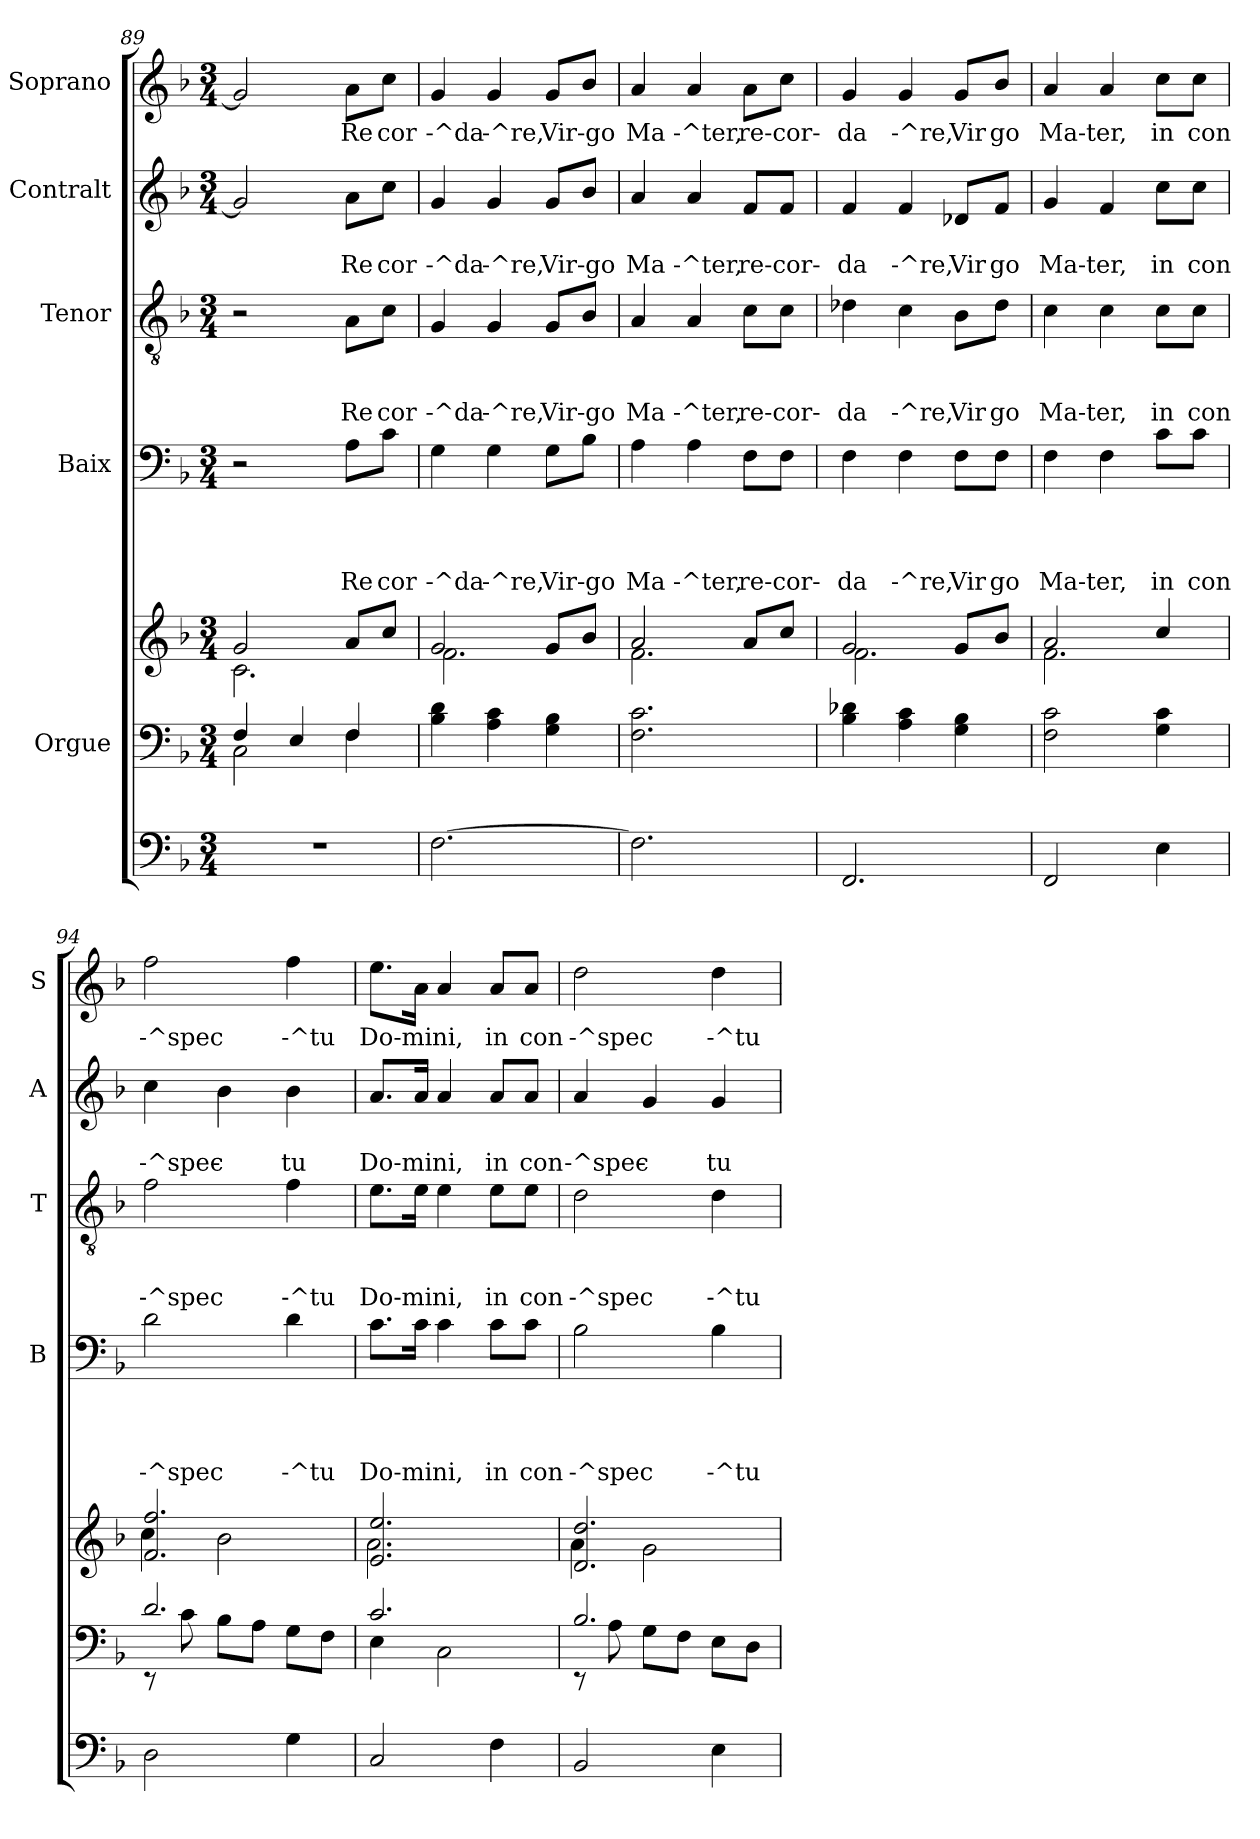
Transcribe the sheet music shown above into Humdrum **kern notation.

**kern	**kern	**kern	**kern	**text	**text	**text	**text	**kern	**text	**text	**text	**kern	**text	**text	**kern	**text
*part6	*part5	*part5	*part4	*part4	*part4	*part4	*part4	*part3	*part3	*part3	*part3	*part2	*part2	*part2	*part1	*part1
*staff7	*staff6	*staff5	*staff4	*staff4	*staff4	*staff4	*staff4	*staff3	*staff3	*staff3	*staff3	*staff2	*staff2	*staff2	*staff1	*staff1
*	*I"Orgue	*	*I"Baix	*	*	*	*	*I"Tenor	*	*	*	*I"Contralt	*	*	*I"Soprano	*
*	*	*	*I'B	*	*	*	*	*I'T	*	*	*	*I'A	*	*	*I'S	*
*clefF4	*clefF4	*clefG2	*clefF4	*	*	*	*	*clefGv2	*	*	*	*clefG2	*	*	*clefG2	*
*k[b-]	*k[b-]	*k[b-]	*k[b-]	*	*	*	*	*k[b-]	*	*	*	*k[b-]	*	*	*k[b-]	*
*F:	*F:	*F:	*F:	*	*	*	*	*F:	*	*	*	*F:	*	*	*F:	*
*M3/4	*M3/4	*M3/4	*M3/4	*	*	*	*	*M3/4	*	*	*	*M3/4	*	*	*M3/4	*
=89	=89	=89	=89	=89	=89	=89	=89	=89	=89	=89	=89	=89	=89	=89	=89	=89
*	*^	*^	*	*	*	*	*	*	*	*	*	*	*	*	*	*
2.r	4F/	2C\	2g/	2.c\	2r	.	.	.	.	2r	.	.	.	2g/]	.	.	2g/]	.
.	4E/	.	.	.	.	.	.	.	.	.	.	.	.	.	.	.	.	.
!	!	!	!	!	!	!	!	!	!LO:LY:b	!	!	!	!LO:LY:b	!	!	!LO:LY:b	!	!LO:LY:b
.	4F/	4F\	8a/L	.	8A\L	.	.	.	Re	8A\L	.	.	Re	8a\L	.	Re	8a\L	Re
!	!	!	!	!	!	!	!	!	!LO:LY:b	!	!	!	!LO:LY:b	!	!	!LO:LY:b	!	!LO:LY:b
.	.	.	8cc/J	.	8c\J	.	.	.	cor	8c\J	.	.	cor	8cc\J	.	cor	8cc\J	cor
*	*v	*v	*	*	*	*	*	*	*	*	*	*	*	*	*	*	*	*
=90	=90	=90	=90	=90	=90	=90	=90	=90	=90	=90	=90	=90	=90	=90	=90	=90	=90
!	!	!	!	!	!	!	!	!LO:LY:b	!	!	!	!LO:LY:b	!	!	!LO:LY:b	!	!LO:LY:b
[>2.F\	4B-\ 4d\	2g/	2.f\	4G\	.	.	.	‐^da	4G/	.	.	‐^da	4g/	.	‐^da	4g/	‐^da
!	!	!	!	!	!	!	!	!LO:LY:b	!	!	!	!LO:LY:b	!	!	!LO:LY:b	!	!LO:LY:b
.	4A\ 4c\	.	.	4G\	.	.	.	‐^re,	4G/	.	.	‐^re,	4g/	.	‐^re,	4g/	‐^re,
!	!	!	!	!	!	!	!	!LO:LY:b	!	!	!	!LO:LY:b	!	!	!LO:LY:b	!	!LO:LY:b
.	4G\ 4B-\	8g/L	.	8G\L	.	.	.	Vir‐go	8G/L	.	.	Vir‐go	8g/L	.	Vir‐go	8g/L	Vir‐go
.	.	8b-/J	.	8B-\J	.	.	.	.	8B-/J	.	.	.	8b-/J	.	.	8b-/J	.
=91	=91	=91	=91	=91	=91	=91	=91	=91	=91	=91	=91	=91	=91	=91	=91	=91	=91
!	!	!	!	!	!	!	!	!LO:LY:b	!	!	!	!LO:LY:b	!	!	!LO:LY:b	!	!LO:LY:b
2.F\]	2.F\ 2.c\	2a/	2.f\	4A\	.	.	.	Ma	4A/	.	.	Ma	4a/	.	Ma	4a/	Ma
!	!	!	!	!	!	!	!	!LO:LY:b	!	!	!	!LO:LY:b	!	!	!LO:LY:b	!	!LO:LY:b
.	.	.	.	4A\	.	.	.	‐^ter,	4A/	.	.	‐^ter,	4a/	.	‐^ter,	4a/	‐^ter,
!	!	!	!	!	!	!	!	!LO:LY:b	!	!	!	!LO:LY:b	!	!	!LO:LY:b	!	!LO:LY:b
.	.	8a/L	.	8F\L	.	.	.	re‐cor‐	8c\L	.	.	re‐cor‐	8f/L	.	re‐cor‐	8a\L	re‐cor‐
.	.	8cc/J	.	8F\J	.	.	.	.	8c\J	.	.	.	8f/J	.	.	8cc\J	.
!!LO:PB:g=z
=92	=92	=92	=92	=92	=92	=92	=92	=92	=92	=92	=92	=92	=92	=92	=92	=92	=92
!	!	!	!	!	!	!	!	!LO:LY:b	!	!	!	!LO:LY:b	!	!	!LO:LY:b	!	!LO:LY:b
2.FF/	4B-\ 4d-X\	2g/	2.f\	4F\	.	.	.	da	4d-X\	.	.	da	4f/	.	da	4g/	da
!	!	!	!	!	!	!	!	!LO:LY:b	!	!	!	!LO:LY:b	!	!	!LO:LY:b	!	!LO:LY:b
.	4A\ 4c\	.	.	4F\	.	.	.	‐^re,	4c\	.	.	‐^re,	4f/	.	‐^re,	4g/	‐^re,
!	!	!	!	!	!	!	!	!LO:LY:b	!	!	!	!LO:LY:b	!	!	!LO:LY:b	!	!LO:LY:b
.	4G\ 4B-\	8g/L	.	8F\L	.	.	.	Vir	8B-\L	.	.	Vir	8d-X/L	.	Vir	8g/L	Vir
!	!	!	!	!	!	!	!	!LO:LY:b	!	!	!	!LO:LY:b	!	!	!LO:LY:b	!	!LO:LY:b
.	.	8b-/J	.	8F\J	.	.	.	go	8d-\J	.	.	go	8f/J	.	go	8b-/J	go
=93	=93	=93	=93	=93	=93	=93	=93	=93	=93	=93	=93	=93	=93	=93	=93	=93	=93
!	!	!	!	!	!	!	!	!LO:LY:b	!	!	!	!LO:LY:b	!	!	!LO:LY:b	!	!LO:LY:b
2FF/	2F\ 2c\	2a/	2.f\	4F\	.	.	.	Ma‐ter,	4c\	.	.	Ma‐ter,	4g/	.	Ma‐ter,	4a/	Ma‐ter,
.	.	.	.	4F\	.	.	.	.	4c\	.	.	.	4f/	.	.	4a/	.
!	!	!	!	!	!	!	!	!LO:LY:b	!	!	!	!LO:LY:b	!	!	!LO:LY:b	!	!LO:LY:b
4E\	4G\ 4c\	4cc/	.	8c\L	.	.	.	in	8c\L	.	.	in	8cc\L	.	in	8cc\L	in
!	!	!	!	!	!	!	!	!LO:LY:b	!	!	!	!LO:LY:b	!	!	!LO:LY:b	!	!LO:LY:b
.	.	.	.	8c\J	.	.	.	con	8c\J	.	.	con	8cc\J	.	con	8cc\J	con
=94	=94	=94	=94	=94	=94	=94	=94	=94	=94	=94	=94	=94	=94	=94	=94	=94	=94
*	*^	*	*	*	*	*	*	*	*	*	*	*	*	*	*	*	*
!	!	!	!	!	!	!	!	!	!LO:LY:b	!	!	!	!LO:LY:b	!	!	!LO:LY:b	!	!LO:LY:b
2D\	2.d/	8rEE	2.f/ 2.ff/	4cc\	2d\	.	.	.	‐^spec	2f\	.	.	‐^spec	4cc\	.	‐^spec	2ff\	‐^spec
.	.	8c\	.	.	.	.	.	.	.	.	.	.	.	.	.	.	.	.
!	!	!	!	!	!	!	!	!	!	!	!	!	!	!	!	!LO:LY:b	!	!
.	.	8B-\L	.	2b-\	.	.	.	.	.	.	.	.	.	4b-\	.	‐	.	.
.	.	8A\J	.	.	.	.	.	.	.	.	.	.	.	.	.	.	.	.
!	!	!	!	!	!	!	!	!	!LO:LY:b	!	!	!	!LO:LY:b	!	!	!LO:LY:b	!	!LO:LY:b
4G\	.	8G\L	.	.	4d\	.	.	.	‐^tu	4f\	.	.	‐^tu	4b-\	.	tu	4ff\	‐^tu
.	.	8F\J	.	.	.	.	.	.	.	.	.	.	.	.	.	.	.	.
=95	=95	=95	=95	=95	=95	=95	=95	=95	=95	=95	=95	=95	=95	=95	=95	=95	=95	=95
!	!	!	!	!	!	!	!	!	!LO:LY:b	!	!	!	!LO:LY:b	!	!	!LO:LY:b	!	!LO:LY:b
2C/	2.c/	4E\	2.e/ 2.ee/	2.a\	8.c\L	.	.	.	Do‐mi	8.e\L	.	.	Do‐mi	8.a/L	.	Do‐mi	8.ee\L	Do‐mi
.	.	.	.	.	16c\Jk	.	.	.	.	16e\Jk	.	.	.	16a/Jk	.	.	16a\Jk	.
!	!	!	!	!	!	!	!	!	!LO:LY:b	!	!	!	!LO:LY:b	!	!	!LO:LY:b	!	!LO:LY:b
.	.	2C\	.	.	4c\	.	.	.	ni,	4e\	.	.	ni,	4a/	.	ni,	4a/	ni,
!	!	!	!	!	!	!	!	!	!LO:LY:b	!	!	!	!LO:LY:b	!	!	!LO:LY:b	!	!LO:LY:b
4F\	.	.	.	.	8c\L	.	.	.	in	8e\L	.	.	in	8a/L	.	in	8a/L	in
!	!	!	!	!	!	!	!	!	!LO:LY:b	!	!	!	!LO:LY:b	!	!	!LO:LY:b	!	!LO:LY:b
.	.	.	.	.	8c\J	.	.	.	con	8e\J	.	.	con	8a/J	.	con	8a/J	con
=96	=96	=96	=96	=96	=96	=96	=96	=96	=96	=96	=96	=96	=96	=96	=96	=96	=96	=96
!	!	!	!	!	!	!	!	!	!LO:LY:b	!	!	!	!LO:LY:b	!	!	!LO:LY:b	!	!LO:LY:b
2BB-/	2.B-/	8rEE	2.d/ 2.dd/	4a\	2B-\	.	.	.	‐^spec	2d\	.	.	‐^spec	4a/	.	‐^spec	2dd\	‐^spec
.	.	8A\	.	.	.	.	.	.	.	.	.	.	.	.	.	.	.	.
!	!	!	!	!	!	!	!	!	!	!	!	!	!	!	!	!LO:LY:b	!	!
.	.	8G\L	.	2g\	.	.	.	.	.	.	.	.	.	4g/	.	‐	.	.
.	.	8F\J	.	.	.	.	.	.	.	.	.	.	.	.	.	.	.	.
!	!	!	!	!	!	!	!	!	!LO:LY:b	!	!	!	!LO:LY:b	!	!	!LO:LY:b	!	!LO:LY:b
4E\	.	8E\L	.	.	4B-\	.	.	.	‐^tu	4d\	.	.	‐^tu	4g/	.	tu	4dd\	‐^tu
.	.	8D\J	.	.	.	.	.	.	.	.	.	.	.	.	.	.	.	.
*	*v	*v	*	*	*	*	*	*	*	*	*	*	*	*	*	*	*	*
*	*	*v	*v	*	*	*	*	*	*	*	*	*	*	*	*	*	*
=	=	=	=	=	=	=	=	=	=	=	=	=	=	=	=	=
*-	*-	*-	*-	*-	*-	*-	*-	*-	*-	*-	*-	*-	*-	*-	*-	*-
